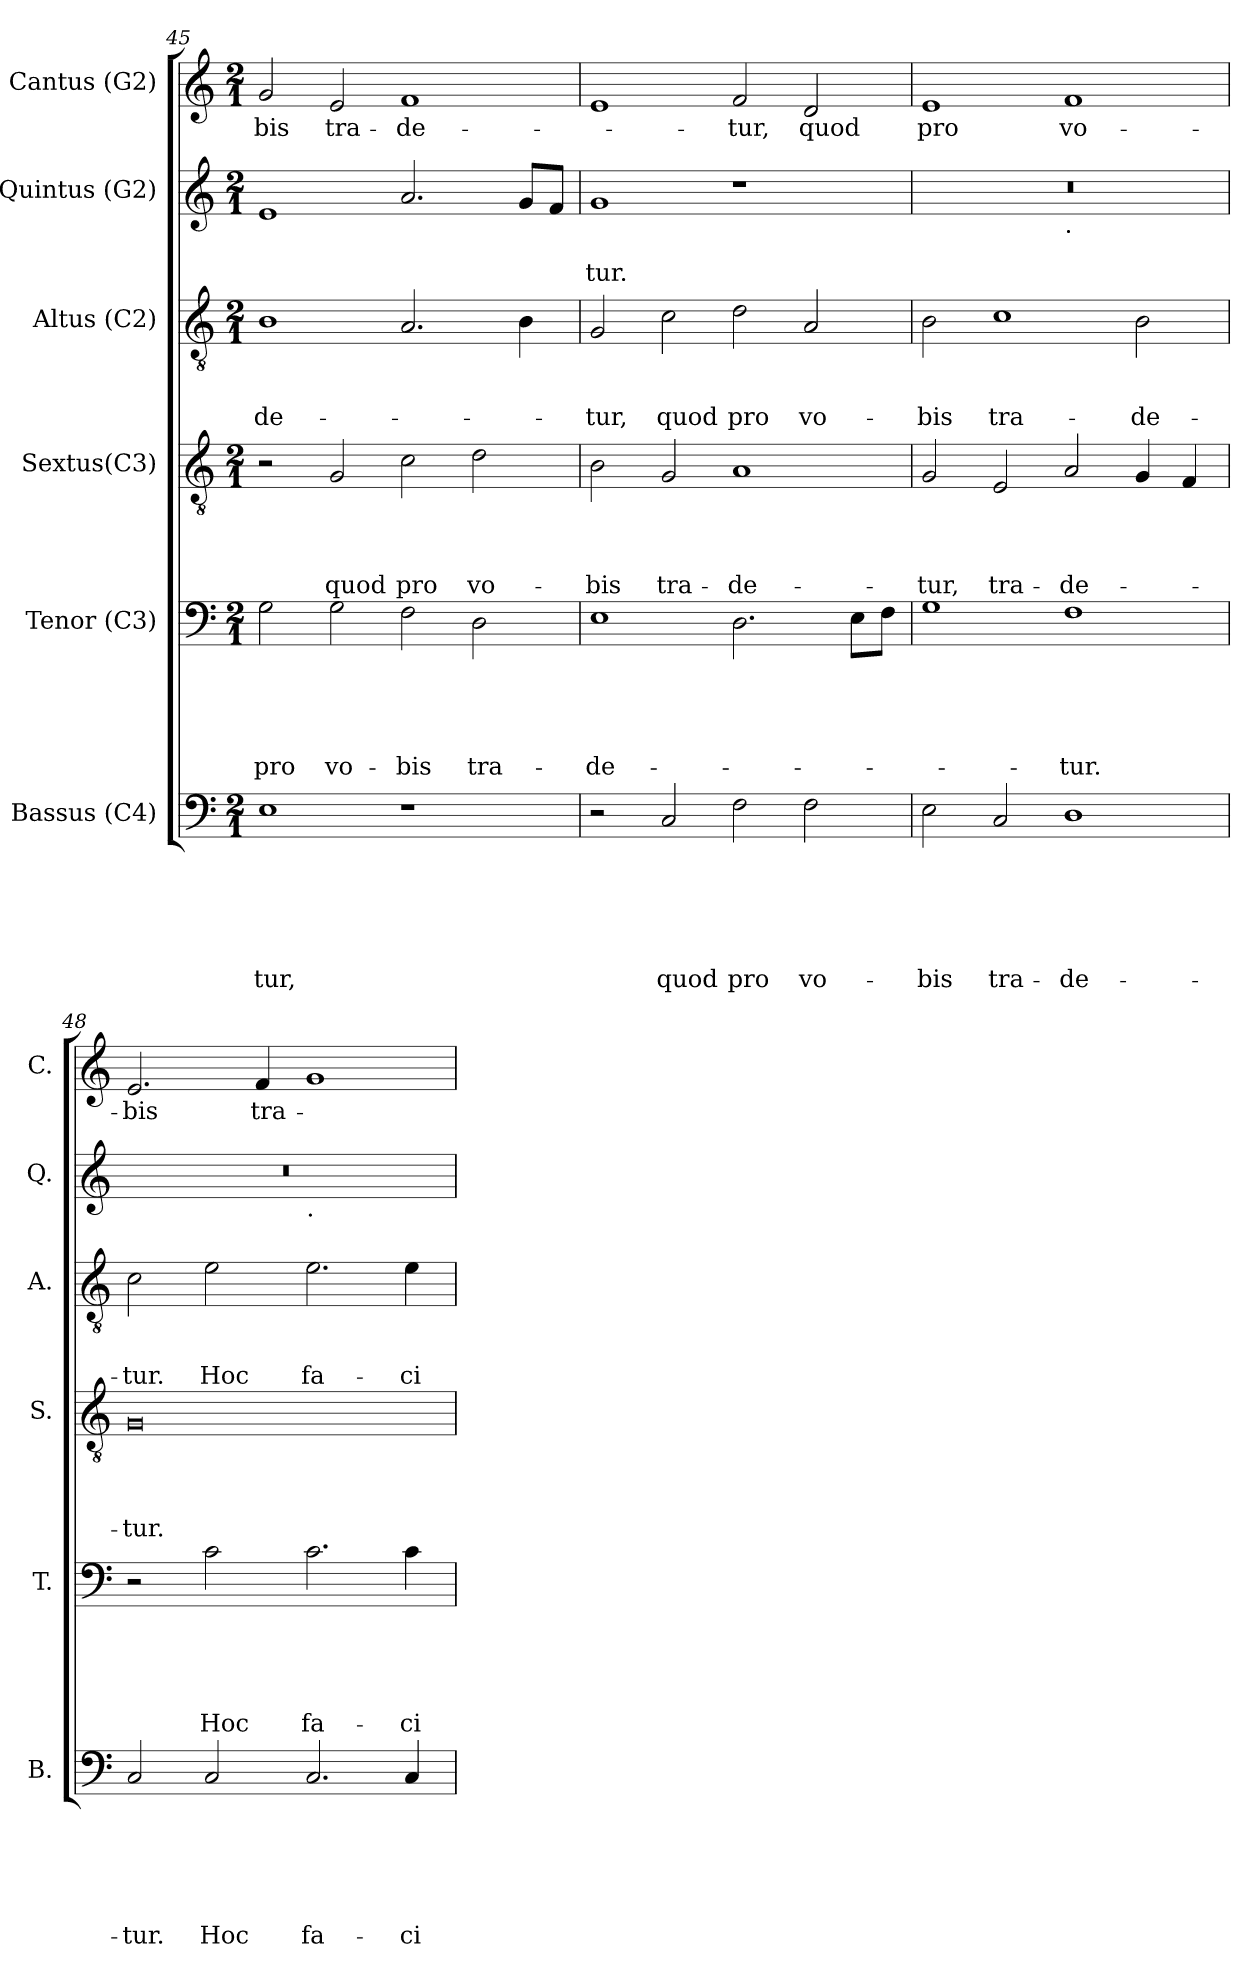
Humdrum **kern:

**kern	**text	**text	**text	**text	**text	**text	**kern	**text	**text	**text	**text	**text	**kern	**text	**text	**text	**text	**kern	**text	**text	**text	**kern	**text	**text	**kern	**text
*part6	*part6	*part6	*part6	*part6	*part6	*part6	*part5	*part5	*part5	*part5	*part5	*part5	*part4	*part4	*part4	*part4	*part4	*part3	*part3	*part3	*part3	*part2	*part2	*part2	*part1	*part1
*staff6	*staff6	*staff6	*staff6	*staff6	*staff6	*staff6	*staff5	*staff5	*staff5	*staff5	*staff5	*staff5	*staff4	*staff4	*staff4	*staff4	*staff4	*staff3	*staff3	*staff3	*staff3	*staff2	*staff2	*staff2	*staff1	*staff1
*I"Bassus (C4)	*	*	*	*	*	*	*I"Tenor (C3)	*	*	*	*	*	*I"Sextus(C3)	*	*	*	*	*I"Altus (C2)	*	*	*	*I"Quintus (G2)	*	*	*I"Cantus (G2)	*
*I'B.	*	*	*	*	*	*	*I'T.	*	*	*	*	*	*I'S.	*	*	*	*	*I'A.	*	*	*	*I'Q.	*	*	*I'C.	*
*clefF4	*	*	*	*	*	*	*clefF4	*	*	*	*	*	*clefGv2	*	*	*	*	*clefGv2	*	*	*	*clefG2	*	*	*clefG2	*
*k[]	*	*	*	*	*	*	*k[]	*	*	*	*	*	*k[]	*	*	*	*	*k[]	*	*	*	*k[]	*	*	*k[]	*
*C:	*	*	*	*	*	*	*C:	*	*	*	*	*	*C:	*	*	*	*	*C:	*	*	*	*C:	*	*	*C:	*
*M2/1	*	*	*	*	*	*	*M2/1	*	*	*	*	*	*M2/1	*	*	*	*	*M2/1	*	*	*	*M2/1	*	*	*M2/1	*
=45	=45	=45	=45	=45	=45	=45	=45	=45	=45	=45	=45	=45	=45	=45	=45	=45	=45	=45	=45	=45	=45	=45	=45	=45	=45	=45
!	!	!	!	!	!	!LO:LY:b	!	!	!	!	!	!LO:LY:b	!	!	!	!	!	!	!	!	!LO:LY:b	!	!	!	!	!LO:LY:b
1E	.	.	.	.	.	-tur,	2G\	.	.	.	.	pro	2r	.	.	.	.	1B	.	.	-de-	1e	.	.	2g/	-bis
!	!	!	!	!	!	!	!	!	!	!	!	!LO:LY:b	!	!	!	!	!LO:LY:b	!	!	!	!	!	!	!	!	!LO:LY:b
.	.	.	.	.	.	.	2G\	.	.	.	.	vo-	2G/	.	.	.	quod	.	.	.	.	.	.	.	2e/	tra-
!	!	!	!	!	!	!	!	!	!	!	!	!LO:LY:b	!	!	!	!	!LO:LY:b	!	!	!	!	!	!	!	!	!LO:LY:b
1r	.	.	.	.	.	.	2F\	.	.	.	.	-bis	2c\	.	.	.	pro	2.A/	.	.	.	2.a/	.	.	1f	-de-
!	!	!	!	!	!	!	!	!	!	!	!	!LO:LY:b	!	!	!	!	!LO:LY:b	!	!	!	!	!	!	!	!	!
.	.	.	.	.	.	.	2D\	.	.	.	.	tra-	2d\	.	.	.	vo-	.	.	.	.	.	.	.	.	.
.	.	.	.	.	.	.	.	.	.	.	.	.	.	.	.	.	.	4B\	.	.	.	8g/L	.	.	.	.
.	.	.	.	.	.	.	.	.	.	.	.	.	.	.	.	.	.	.	.	.	.	8f/J	.	.	.	.
!!LO:PB:g=z
=46	=46	=46	=46	=46	=46	=46	=46	=46	=46	=46	=46	=46	=46	=46	=46	=46	=46	=46	=46	=46	=46	=46	=46	=46	=46	=46
!	!	!	!	!	!	!	!	!	!	!	!	!LO:LY:b	!	!	!	!	!LO:LY:b	!	!	!	!LO:LY:b	!	!	!LO:LY:b	!	!
2r	.	.	.	.	.	.	1E	.	.	.	.	-de-	2B\	.	.	.	-bis	2G/	.	.	-tur,	1g	.	-tur.	1e	.
!	!	!	!	!	!	!LO:LY:b	!	!	!	!	!	!	!	!	!	!	!LO:LY:b	!	!	!	!LO:LY:b	!	!	!	!	!
2C/	.	.	.	.	.	quod	.	.	.	.	.	.	2G/	.	.	.	tra-	2c\	.	.	quod	.	.	.	.	.
!	!	!	!	!	!	!LO:LY:b	!	!	!	!	!	!	!	!	!	!	!LO:LY:b	!	!	!	!LO:LY:b	!	!	!	!	!LO:LY:b
2F\	.	.	.	.	.	pro	2.D\	.	.	.	.	.	1A	.	.	.	-de-	2d\	.	.	pro	1r	.	.	2f/	-tur,
!	!	!	!	!	!	!LO:LY:b	!	!	!	!	!	!	!	!	!	!	!	!	!	!	!LO:LY:b	!	!	!	!	!LO:LY:b
2F\	.	.	.	.	.	vo-	.	.	.	.	.	.	.	.	.	.	.	2A/	.	.	vo-	.	.	.	2d/	quod
.	.	.	.	.	.	.	8E\L	.	.	.	.	.	.	.	.	.	.	.	.	.	.	.	.	.	.	.
.	.	.	.	.	.	.	8F\J	.	.	.	.	.	.	.	.	.	.	.	.	.	.	.	.	.	.	.
=47	=47	=47	=47	=47	=47	=47	=47	=47	=47	=47	=47	=47	=47	=47	=47	=47	=47	=47	=47	=47	=47	=47	=47	=47	=47	=47
!	!	!	!	!	!	!LO:LY:b	!	!	!	!	!	!	!	!	!	!	!LO:LY:b	!	!	!	!LO:LY:b	!	!	!	!	!LO:LY:b
*	*	*	*	*	*	*	*	*	*	*	*	*	*	*	*	*	*	*	*	*	*	*^	*	*	*	*
2E\	.	.	.	.	.	-bis	1G	.	.	.	.	.	2G/	.	.	.	-tur,	2B\	.	.	-bis	0r	1ryy	.	.	1e	pro
!	!	!	!	!	!	!LO:LY:b	!	!	!	!	!	!	!	!	!	!	!LO:LY:b	!	!	!	!LO:LY:b	!	!	!	!	!	!
2C/	.	.	.	.	.	tra-	.	.	.	.	.	.	2E/	.	.	.	tra-	1c	.	.	tra-	.	.	.	.	.	.
!	!	!	!	!	!	!	!	!	!	!	!	!	!	!	!	!	!	!	!	!	!	!	!LO:TX:b:t=.	!	!	!	!
!	!	!	!	!	!	!LO:LY:b	!	!	!	!	!	!LO:LY:b	!	!	!	!	!LO:LY:b	!	!	!	!	!	!	!	!	!	!LO:LY:b
1D	.	.	.	.	.	-de-	1F	.	.	.	.	-tur.	2A/	.	.	.	-de-	.	.	.	.	.	1ryy	.	.	1f	vo-
!	!	!	!	!	!	!	!	!	!	!	!	!	!	!	!	!	!	!	!	!	!LO:LY:b	!	!	!	!	!	!
.	.	.	.	.	.	.	.	.	.	.	.	.	4G/	.	.	.	.	2B\	.	.	-de-	.	.	.	.	.	.
.	.	.	.	.	.	.	.	.	.	.	.	.	4F/	.	.	.	.	.	.	.	.	.	.	.	.	.	.
=48	=48	=48	=48	=48	=48	=48	=48	=48	=48	=48	=48	=48	=48	=48	=48	=48	=48	=48	=48	=48	=48	=48	=48	=48	=48	=48	=48
!	!	!	!	!	!	!LO:LY:b	!	!	!	!	!	!	!	!	!	!	!LO:LY:b	!	!	!	!LO:LY:b	!	!	!	!	!	!LO:LY:b
2C/	.	.	.	.	.	-tur.	2r	.	.	.	.	.	0G	.	.	.	-tur.	2c\	.	.	-tur.	0r	1ryy	.	.	2.e/	-bis
!	!	!	!	!	!	!LO:LY:b	!	!	!	!	!	!LO:LY:b	!	!	!	!	!	!	!	!	!LO:LY:b	!	!	!	!	!	!
2C/	.	.	.	.	.	Hoc	2c\	.	.	.	.	Hoc	.	.	.	.	.	2e\	.	.	Hoc	.	.	.	.	.	.
!	!	!	!	!	!	!	!	!	!	!	!	!	!	!	!	!	!	!	!	!	!	!	!	!	!	!	!LO:LY:b
.	.	.	.	.	.	.	.	.	.	.	.	.	.	.	.	.	.	.	.	.	.	.	.	.	.	4f/	tra-
!	!	!	!	!	!	!	!	!	!	!	!	!	!	!	!	!	!	!	!	!	!	!	!LO:TX:b:t=.	!	!	!	!
!	!	!	!	!	!	!LO:LY:b	!	!	!	!	!	!LO:LY:b	!	!	!	!	!	!	!	!	!LO:LY:b	!	!	!	!	!	!
2.C/	.	.	.	.	.	fa-	2.c\	.	.	.	.	fa-	.	.	.	.	.	2.e\	.	.	fa-	.	1ryy	.	.	1g	.
!	!	!	!	!	!	!LO:LY:b	!	!	!	!	!	!LO:LY:b	!	!	!	!	!	!	!	!	!LO:LY:b	!	!	!	!	!	!
4C/	.	.	.	.	.	-ci-	4c\	.	.	.	.	-ci-	.	.	.	.	.	4e\	.	.	-ci-	.	.	.	.	.	.
*	*	*	*	*	*	*	*	*	*	*	*	*	*	*	*	*	*	*	*	*	*	*v	*v	*	*	*	*
=	=	=	=	=	=	=	=	=	=	=	=	=	=	=	=	=	=	=	=	=	=	=	=	=	=	=
*-	*-	*-	*-	*-	*-	*-	*-	*-	*-	*-	*-	*-	*-	*-	*-	*-	*-	*-	*-	*-	*-	*-	*-	*-	*-	*-
